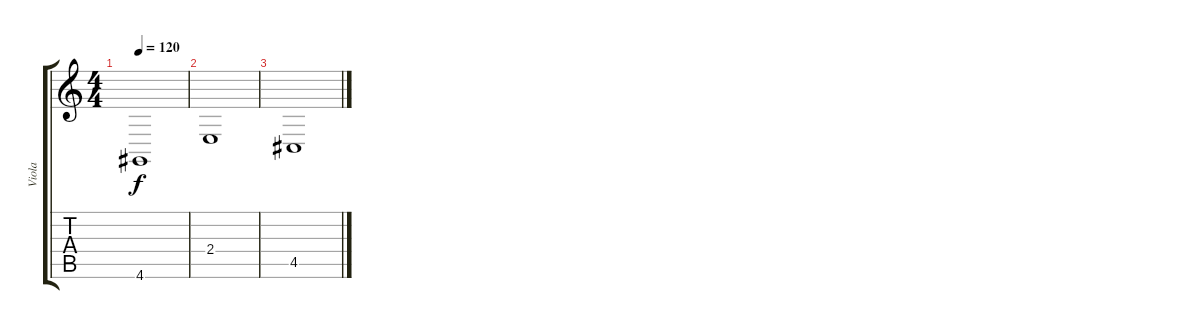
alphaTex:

\track ("Viola" "Viola") {instrument viola}
\staff {score tabs}
\tuning (E4 B3 G3 D3 A2 E2) {hide}
\ts (4 4)
\tempo 120
\clef g2
\ks c
4.6{t}.1{dy f} |
2.4.1 |
4.5.1
